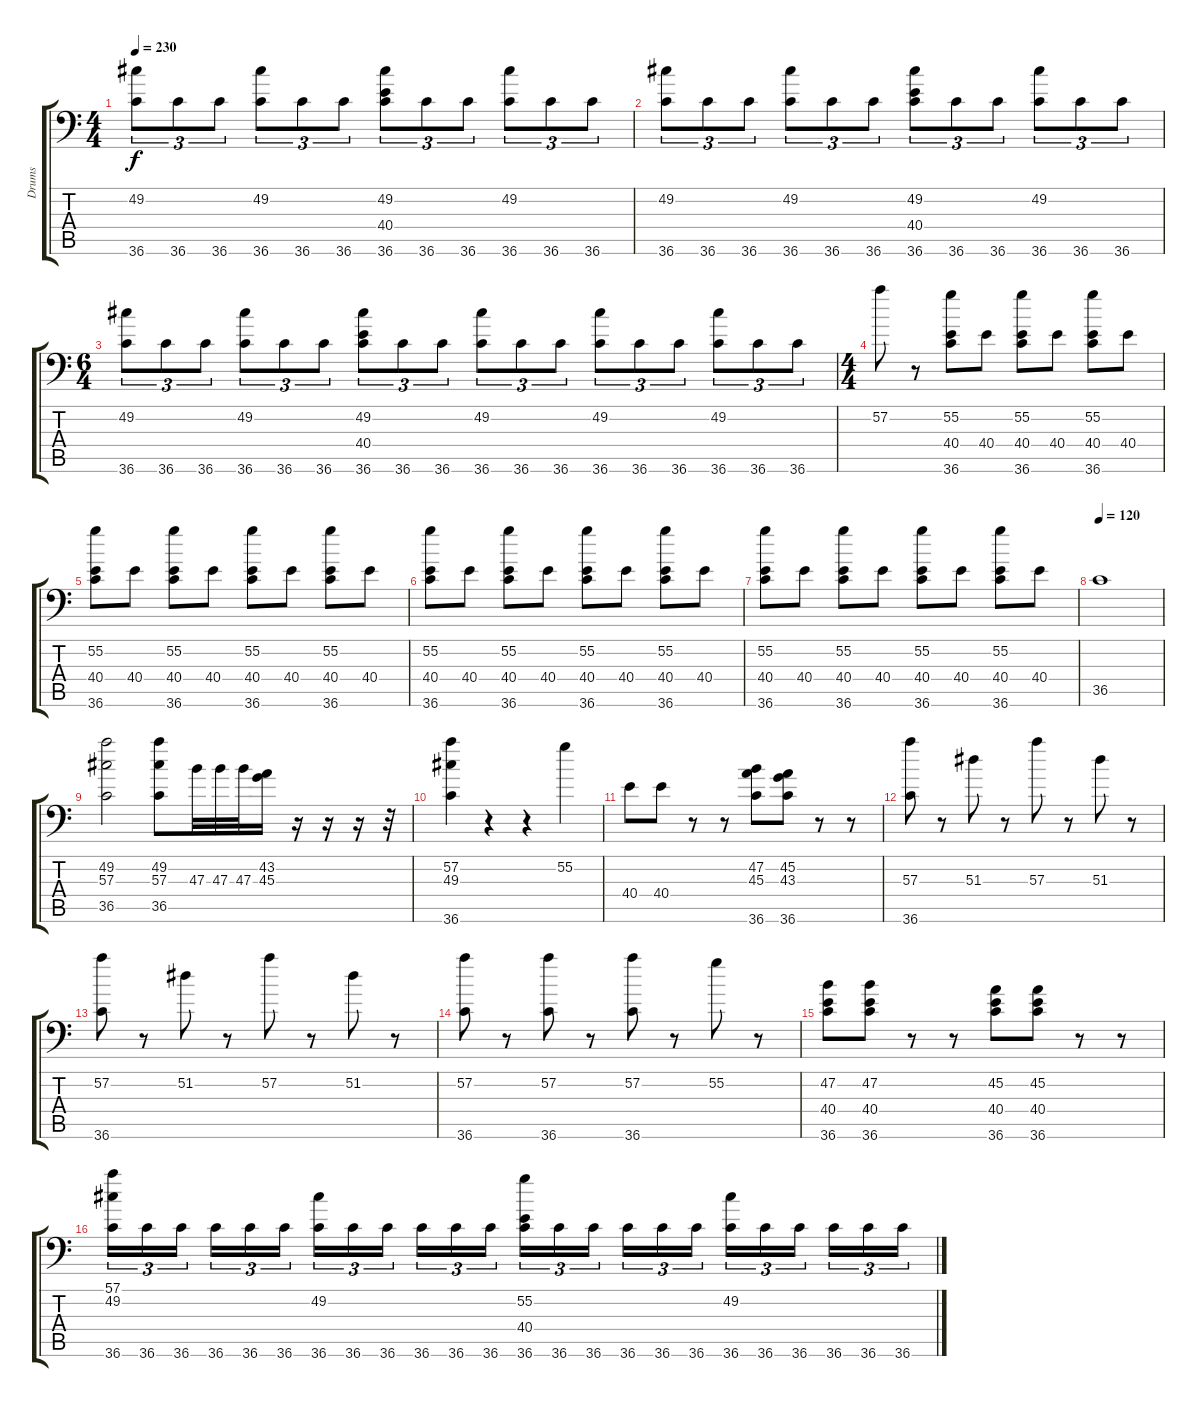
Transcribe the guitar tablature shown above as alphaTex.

\track ("Drums" "Drums") {instrument acousticgrandpiano}
\staff {score tabs}
\tuning (C-1 C-1 C-1 C-1 C-1 C-1) {hide}
\ts (4 4)
\tempo 230
\clef f4
\ks c
(49.2 36.6).8{tu (3 2) dy f} 36.6.8{tu (3 2)} 36.6.8{tu (3 2)} (49.2 36.6).8{tu (3 2)} 36.6.8{tu (3 2)} 36.6.8{tu (3 2)} (49.2 40.4 36.6).8{tu (3 2)} 36.6.8{tu (3 2)} 36.6.8{tu (3 2)} (49.2 36.6).8{tu (3 2)} 36.6.8{tu (3 2)} 36.6.8{tu (3 2)} |
(49.2 36.6).8{tu (3 2)} 36.6.8{tu (3 2)} 36.6.8{tu (3 2)} (49.2 36.6).8{tu (3 2)} 36.6.8{tu (3 2)} 36.6.8{tu (3 2)} (49.2 40.4 36.6).8{tu (3 2)} 36.6.8{tu (3 2)} 36.6.8{tu (3 2)} (49.2 36.6).8{tu (3 2)} 36.6.8{tu (3 2)} 36.6.8{tu (3 2)} |
\ts (6 4)
(49.2 36.6).8{tu (3 2)} 36.6.8{tu (3 2)} 36.6.8{tu (3 2)} (49.2 36.6).8{tu (3 2)} 36.6.8{tu (3 2)} 36.6.8{tu (3 2)} (49.2 40.4 36.6).8{tu (3 2)} 36.6.8{tu (3 2)} 36.6.8{tu (3 2)} (49.2 36.6).8{tu (3 2)} 36.6.8{tu (3 2)} 36.6.8{tu (3 2)} (49.2 36.6).8{tu (3 2)} 36.6.8{tu (3 2)} 36.6.8{tu (3 2)} (49.2 36.6).8{tu (3 2)} 36.6.8{tu (3 2)} 36.6.8{tu (3 2)} |
\ts (4 4)
57.2.8 r.8 (55.2 40.4 36.6).8 40.4.8 (55.2 40.4 36.6).8 40.4.8 (55.2 40.4 36.6).8 40.4.8 |
(55.2 40.4 36.6).8 40.4.8 (55.2 40.4 36.6).8 40.4.8 (55.2 40.4 36.6).8 40.4.8 (55.2 40.4 36.6).8 40.4.8 |
(55.2 40.4 36.6).8 40.4.8 (55.2 40.4 36.6).8 40.4.8 (55.2 40.4 36.6).8 40.4.8 (55.2 40.4 36.6).8 40.4.8 |
(55.2 40.4 36.6).8 40.4.8 (55.2 40.4 36.6).8 40.4.8 (55.2 40.4 36.6).8 40.4.8 (55.2 40.4 36.6).8 40.4.8 |
\tempo 120
36.5.1 |
(49.2 57.3 36.5).2 (49.2 57.3 36.5).8 47.3.32 47.3.32 47.3.32 (43.2 45.3).16 r.16 r.16 r.16 r.32 |
(57.2 49.3 36.6).4 r.4 r.4 55.2.4 |
40.4.8 40.4.8 r.8 r.8 (47.2 45.3 36.6).8 (45.2 43.3 36.6).8 r.8 r.8 |
(57.3 36.6).8 r.8 51.3.8 r.8 57.3.8 r.8 51.3.8 r.8 |
(57.2 36.6).8 r.8 51.2.8 r.8 57.2.8 r.8 51.2.8 r.8 |
(57.2 36.6).8 r.8 (57.2 36.6).8 r.8 (57.2 36.6).8 r.8 55.2.8 r.8 |
(47.2 40.4 36.6).8 (47.2 40.4 36.6).8 r.8 r.8 (45.2 40.4 36.6).8 (45.2 40.4 36.6).8 r.8 r.8 |
(57.1 49.2 36.6).16{tu (3 2)} 36.6.16{tu (3 2)} 36.6.16{tu (3 2)} 36.6.16{tu (3 2)} 36.6.16{tu (3 2)} 36.6.16{tu (3 2)} (49.2 36.6).16{tu (3 2)} 36.6.16{tu (3 2)} 36.6.16{tu (3 2)} 36.6.16{tu (3 2)} 36.6.16{tu (3 2)} 36.6.16{tu (3 2)} (55.2 40.4 36.6).16{tu (3 2)} 36.6.16{tu (3 2)} 36.6.16{tu (3 2)} 36.6.16{tu (3 2)} 36.6.16{tu (3 2)} 36.6.16{tu (3 2)} (49.2 36.6).16{tu (3 2)} 36.6.16{tu (3 2)} 36.6.16{tu (3 2)} 36.6.16{tu (3 2)} 36.6.16{tu (3 2)} 36.6.16{tu (3 2)}
